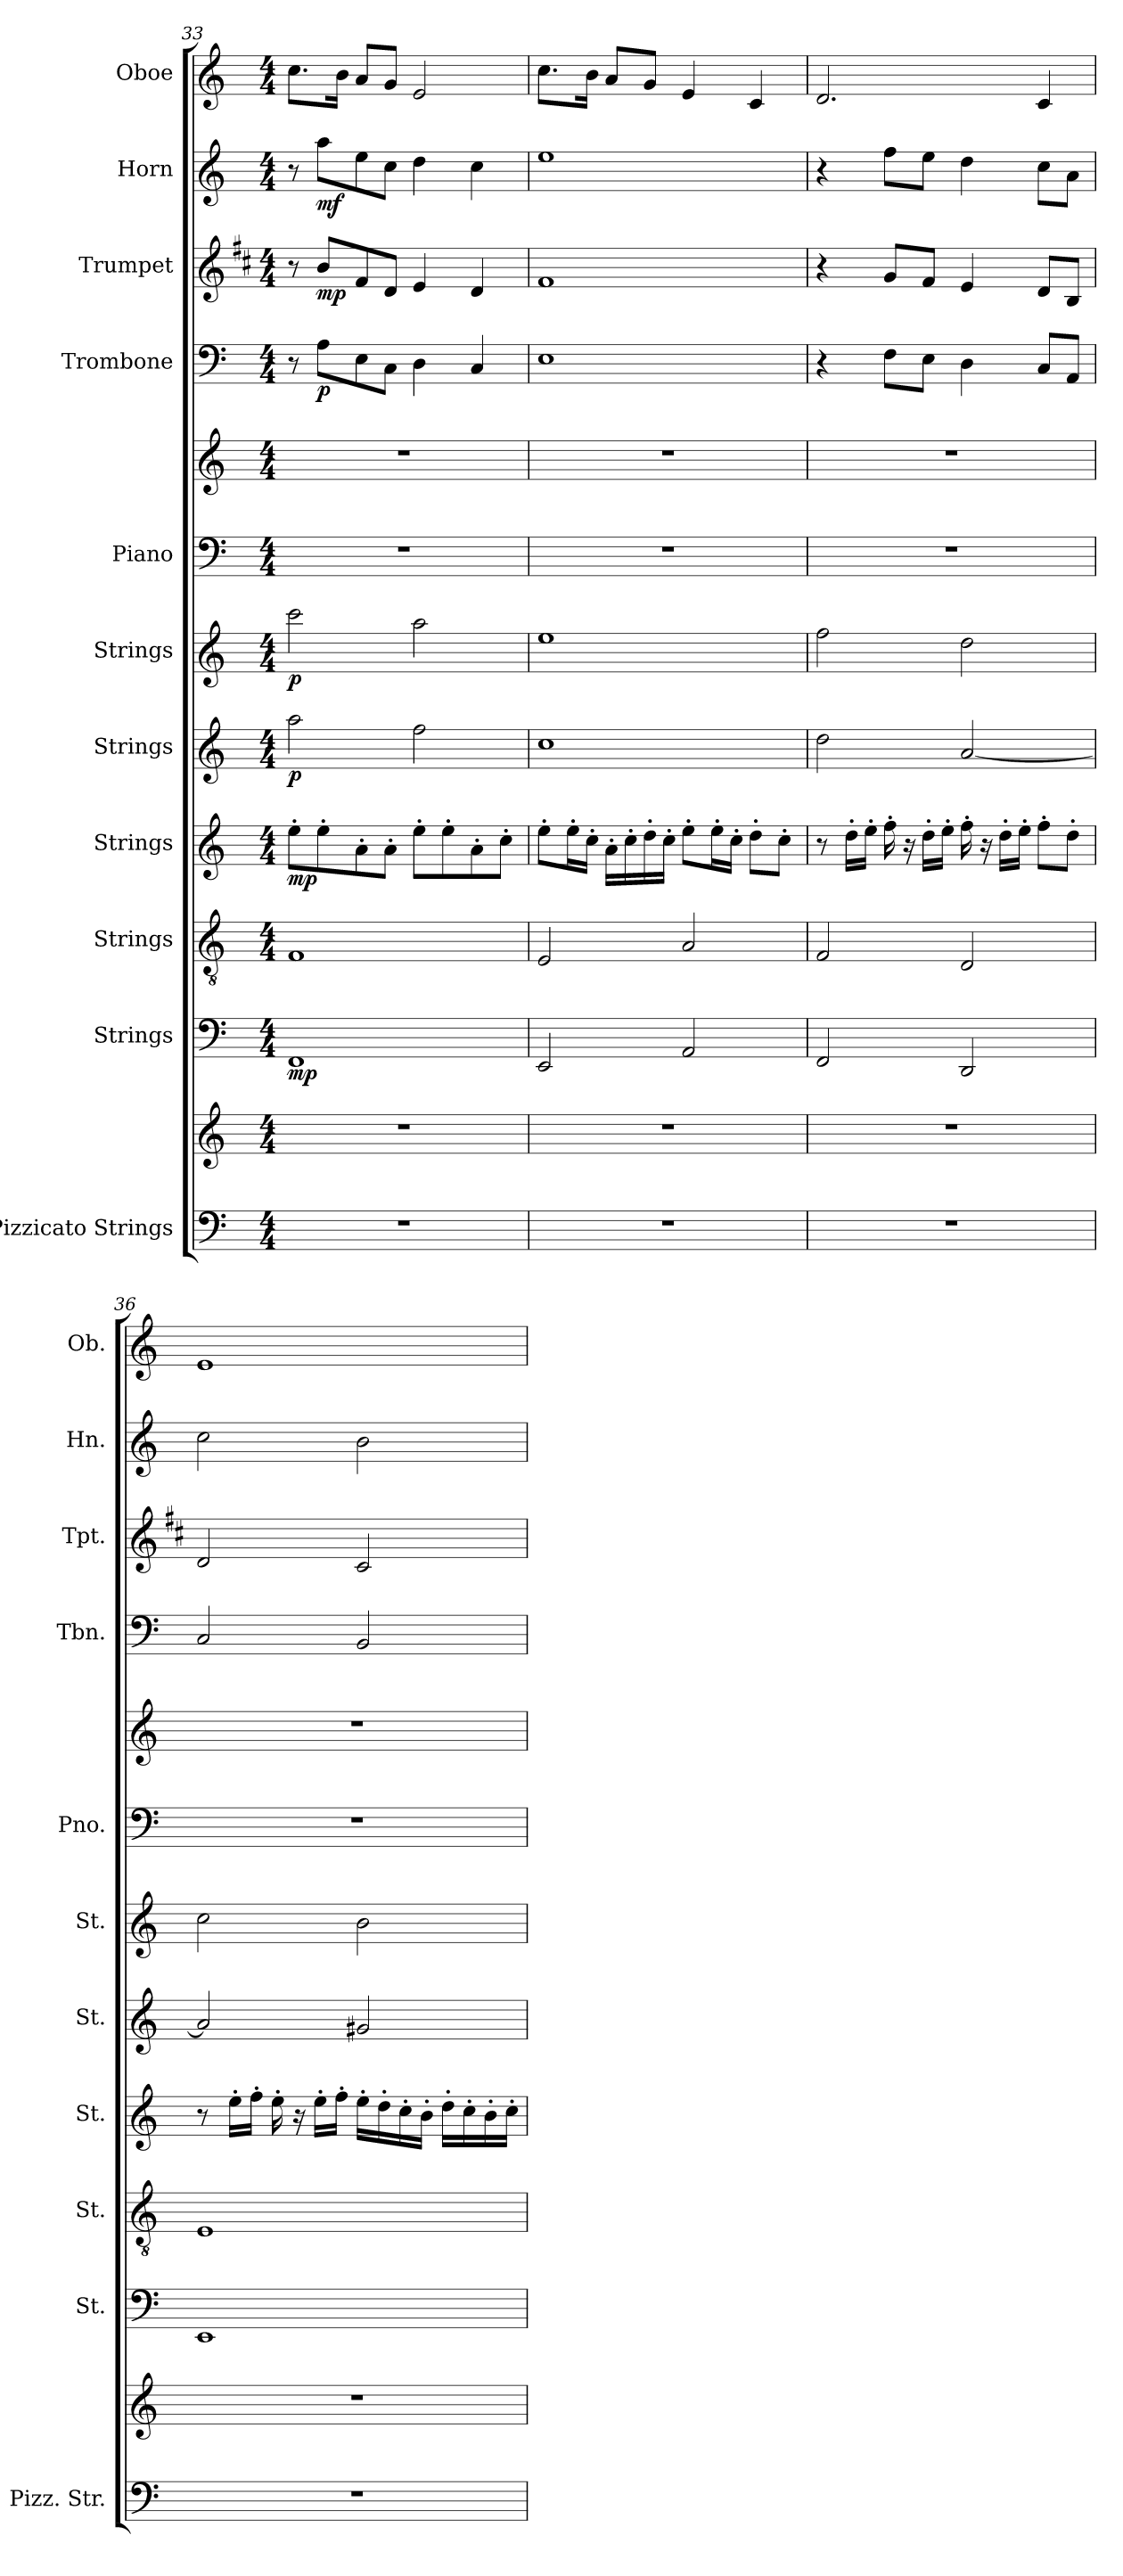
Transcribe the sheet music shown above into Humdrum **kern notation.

**kern	**kern	**kern	**dynam	**kern	**kern	**dynam	**kern	**dynam	**kern	**dynam	**kern	**kern	**kern	**dynam	**kern	**dynam	**kern	**dynam	**kern
*part11	*part11	*part10	*part10	*part9	*part8	*part8	*part7	*part7	*part6	*part6	*part5	*part5	*part4	*part4	*part3	*part3	*part2	*part2	*part1
*staff13	*staff12	*staff11	*staff11	*staff10	*staff9	*staff9	*staff8	*staff8	*staff7	*staff7	*staff6	*staff5	*staff4	*staff4	*staff3	*staff3	*staff2	*staff2	*staff1
*I"Pizzicato Strings	*	*I"Strings	*	*I"Strings	*I"Strings	*	*I"Strings	*	*I"Strings	*	*I"Piano	*	*I"Trombone	*	*I"Trumpet	*	*I"Horn	*	*I"Oboe
*I'Pizz. Str.	*	*I'St.	*	*I'St.	*I'St.	*	*I'St.	*	*I'St.	*	*I'Pno.	*	*I'Tbn.	*	*I'Tpt.	*	*I'Hn.	*	*I'Ob.
!!LO:PB:g=z
*clefF4	*clefG2	*clefF4	*	*clefGv2	*clefG2	*	*clefG2	*	*clefG2	*	*clefF4	*clefG2	*clefF4	*	*clefG2	*	*clefG2	*	*clefG2
*	*	*	*	*	*	*	*	*	*	*	*	*	*	*	*ITrd1c2	*	*ITrd7c12	*	*
*k[]	*k[]	*k[]	*	*k[]	*k[]	*	*k[]	*	*k[]	*	*k[]	*k[]	*k[]	*	*k[]	*	*k[]	*	*k[]
*M4/4	*M4/4	*M4/4	*	*M4/4	*M4/4	*	*M4/4	*	*M4/4	*	*M4/4	*M4/4	*M4/4	*	*M4/4	*	*M4/4	*	*M4/4
=33	=33	=33	=33	=33	=33	=33	=33	=33	=33	=33	=33	=33	=33	=33	=33	=33	=33	=33	=33
!	!	!	!LO:DY:b	!	!	!LO:DY:b	!	!LO:DY:b	!	!LO:DY:b	!	!	!	!	!	!	!	!	!
1r	1r	1FF	mp	1F	8ee'\L	mp	2aa\	p	2ccc\	p	1r	1r	8r	.	8r	.	8r	.	8.cc\L
!	!	!	!	!	!	!	!	!	!	!	!	!	!	!LO:DY:b	!	!LO:DY:b	!	!LO:DY:b	!
.	.	.	.	.	8ee'\	.	.	.	.	.	.	.	8A\L	p	8a/L	mp	8a\L	mf	.
.	.	.	.	.	.	.	.	.	.	.	.	.	.	.	.	.	.	.	16b\Jk
.	.	.	.	.	8a'\	.	.	.	.	.	.	.	8E\	.	8e/	.	8e\	.	8a/L
.	.	.	.	.	8a'\J	.	.	.	.	.	.	.	8C\J	.	8c/J	.	8c\J	.	8g/J
.	.	.	.	.	8ee'\L	.	2ff\	.	2aa\	.	.	.	4D\	.	4d/	.	4d\	.	2e/
.	.	.	.	.	8ee'\	.	.	.	.	.	.	.	.	.	.	.	.	.	.
.	.	.	.	.	8a'\	.	.	.	.	.	.	.	4C/	.	4c/	.	4c\	.	.
.	.	.	.	.	8cc'\J	.	.	.	.	.	.	.	.	.	.	.	.	.	.
=34	=34	=34	=34	=34	=34	=34	=34	=34	=34	=34	=34	=34	=34	=34	=34	=34	=34	=34	=34
1r	1r	2EE/	.	2E/	8ee'\L	.	1cc	.	1ee	.	1r	1r	1E	.	1e	.	1e	.	8.cc\L
.	.	.	.	.	16ee'\L	.	.	.	.	.	.	.	.	.	.	.	.	.	.
.	.	.	.	.	16cc'\JJ	.	.	.	.	.	.	.	.	.	.	.	.	.	16b\Jk
.	.	.	.	.	16a'\LL	.	.	.	.	.	.	.	.	.	.	.	.	.	8a/L
.	.	.	.	.	16cc'\	.	.	.	.	.	.	.	.	.	.	.	.	.	.
.	.	.	.	.	16dd'\	.	.	.	.	.	.	.	.	.	.	.	.	.	8g/J
.	.	.	.	.	16cc'\JJ	.	.	.	.	.	.	.	.	.	.	.	.	.	.
.	.	2AA/	.	2A/	8ee'\L	.	.	.	.	.	.	.	.	.	.	.	.	.	4e/
.	.	.	.	.	16ee'\L	.	.	.	.	.	.	.	.	.	.	.	.	.	.
.	.	.	.	.	16cc'\JJ	.	.	.	.	.	.	.	.	.	.	.	.	.	.
.	.	.	.	.	8dd'\L	.	.	.	.	.	.	.	.	.	.	.	.	.	4c/
.	.	.	.	.	8cc'\J	.	.	.	.	.	.	.	.	.	.	.	.	.	.
=35	=35	=35	=35	=35	=35	=35	=35	=35	=35	=35	=35	=35	=35	=35	=35	=35	=35	=35	=35
1r	1r	2FF/	.	2F/	8r	.	2dd\	.	2ff\	.	1r	1r	4r	.	4r	.	4r	.	2.d/
.	.	.	.	.	16dd'\LL	.	.	.	.	.	.	.	.	.	.	.	.	.	.
.	.	.	.	.	16ee'\JJ	.	.	.	.	.	.	.	.	.	.	.	.	.	.
.	.	.	.	.	16ff'\	.	.	.	.	.	.	.	8F\L	.	8f/L	.	8f\L	.	.
.	.	.	.	.	16r	.	.	.	.	.	.	.	.	.	.	.	.	.	.
.	.	.	.	.	16dd'\LL	.	.	.	.	.	.	.	8E\J	.	8e/J	.	8e\J	.	.
.	.	.	.	.	16ee'\JJ	.	.	.	.	.	.	.	.	.	.	.	.	.	.
.	.	2DD/	.	2D/	16ff'\	.	[2a/	.	2dd\	.	.	.	4D\	.	4d/	.	4d\	.	.
.	.	.	.	.	16r	.	.	.	.	.	.	.	.	.	.	.	.	.	.
.	.	.	.	.	16dd'\LL	.	.	.	.	.	.	.	.	.	.	.	.	.	.
.	.	.	.	.	16ee'\JJ	.	.	.	.	.	.	.	.	.	.	.	.	.	.
.	.	.	.	.	8ff'\L	.	.	.	.	.	.	.	8C/L	.	8c/L	.	8c\L	.	4c/
.	.	.	.	.	8dd'\J	.	.	.	.	.	.	.	8AA/J	.	8A/J	.	8A\J	.	.
=36	=36	=36	=36	=36	=36	=36	=36	=36	=36	=36	=36	=36	=36	=36	=36	=36	=36	=36	=36
1r	1r	1EE	.	1E	8r	.	2a/]	.	2cc\	.	1r	1r	2C/	.	2c/	.	2c\	.	1e
.	.	.	.	.	16ee'\LL	.	.	.	.	.	.	.	.	.	.	.	.	.	.
.	.	.	.	.	16ff'\JJ	.	.	.	.	.	.	.	.	.	.	.	.	.	.
.	.	.	.	.	16ee'\	.	.	.	.	.	.	.	.	.	.	.	.	.	.
.	.	.	.	.	16r	.	.	.	.	.	.	.	.	.	.	.	.	.	.
.	.	.	.	.	16ee'\LL	.	.	.	.	.	.	.	.	.	.	.	.	.	.
.	.	.	.	.	16ff'\JJ	.	.	.	.	.	.	.	.	.	.	.	.	.	.
.	.	.	.	.	16ee'\LL	.	2g#X/	.	2b\	.	.	.	2BB/	.	2B/	.	2B\	.	.
.	.	.	.	.	16dd'\	.	.	.	.	.	.	.	.	.	.	.	.	.	.
.	.	.	.	.	16cc'\	.	.	.	.	.	.	.	.	.	.	.	.	.	.
.	.	.	.	.	16b'\JJ	.	.	.	.	.	.	.	.	.	.	.	.	.	.
.	.	.	.	.	16dd'\LL	.	.	.	.	.	.	.	.	.	.	.	.	.	.
.	.	.	.	.	16cc'\	.	.	.	.	.	.	.	.	.	.	.	.	.	.
.	.	.	.	.	16b'\	.	.	.	.	.	.	.	.	.	.	.	.	.	.
.	.	.	.	.	16cc'\JJ	.	.	.	.	.	.	.	.	.	.	.	.	.	.
=	=	=	=	=	=	=	=	=	=	=	=	=	=	=	=	=	=	=	=
*-	*-	*-	*-	*-	*-	*-	*-	*-	*-	*-	*-	*-	*-	*-	*-	*-	*-	*-	*-
